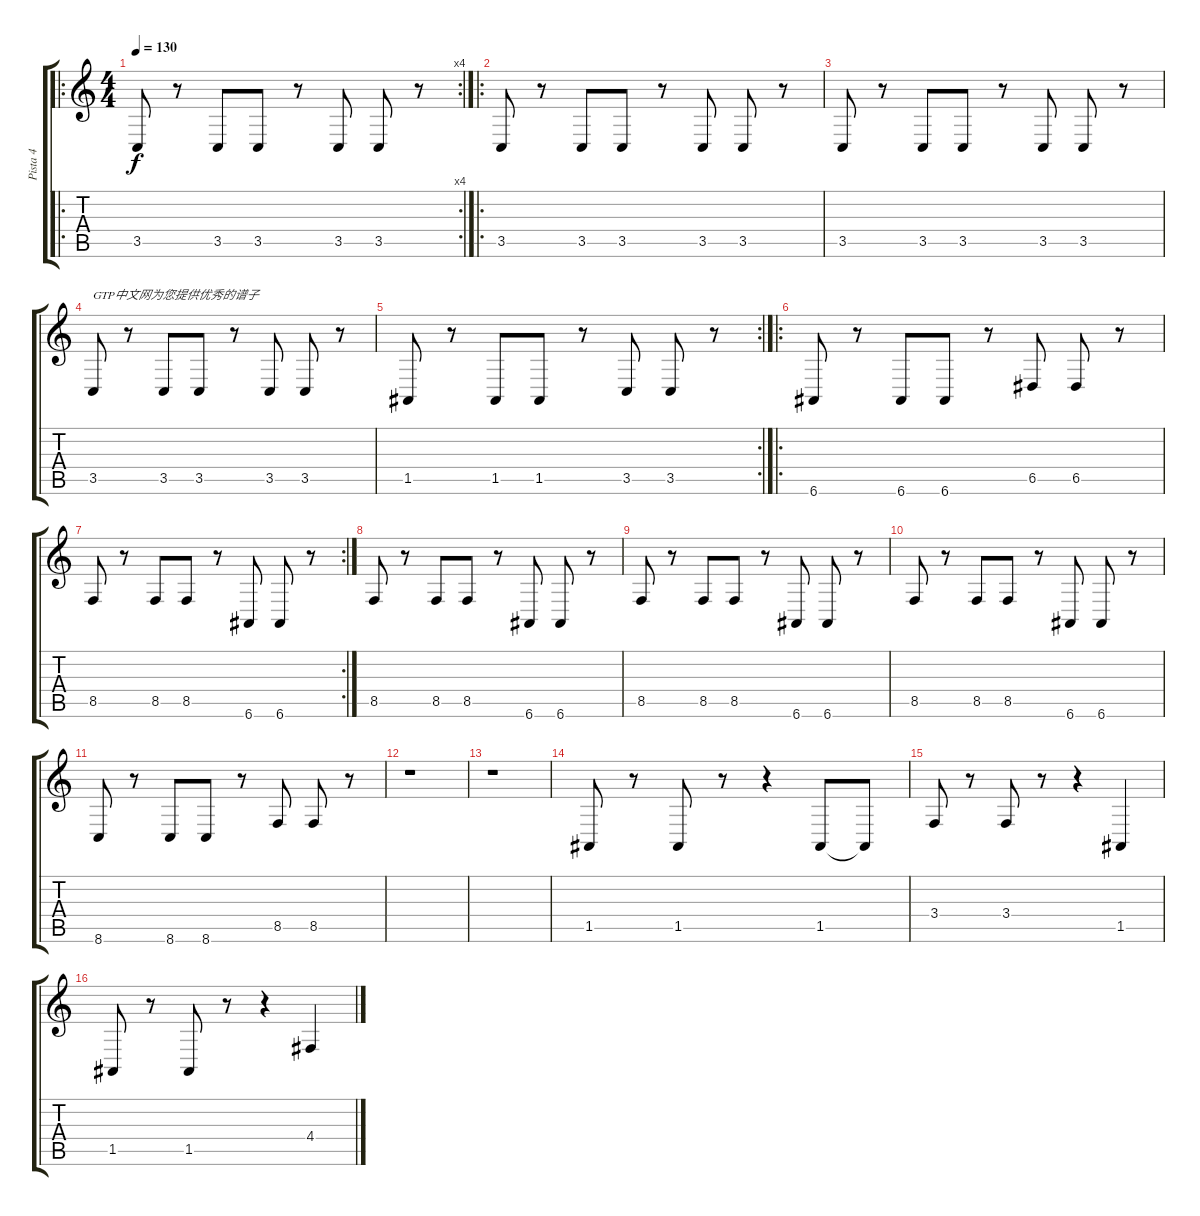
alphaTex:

\track ("Pista 4" "Pista 4") {instrument viola}
\staff {score tabs}
\tuning (E4 B3 G3 D3 A2 E2) {hide}
\ro
\rc 4
\ts (4 4)
\tempo 130
\clef g2
\ks c
3.5.8{dy f instrument viola} r.8 3.5.8 3.5.8 r.8 3.5.8 3.5.8 r.8 |
\ro
3.5.8 r.8 3.5.8 3.5.8 r.8 3.5.8 3.5.8 r.8 |
3.5.8 r.8 3.5.8 3.5.8 r.8 3.5.8 3.5.8 r.8 |
3.5.8{txt "GTP中文网为您提供优秀的谱子"} r.8 3.5.8 3.5.8 r.8 3.5.8 3.5.8 r.8 |
\rc 2
1.5.8 r.8 1.5.8 1.5.8 r.8 3.5.8 3.5.8 r.8 |
\ro
6.6.8 r.8 6.6.8 6.6.8 r.8 6.5.8 6.5.8 r.8 |
\rc 2
8.5.8 r.8 8.5.8 8.5.8 r.8 6.6.8 6.6.8 r.8 |
8.5.8 r.8 8.5.8 8.5.8 r.8 6.6.8 6.6.8 r.8 |
8.5.8 r.8 8.5.8 8.5.8 r.8 6.6.8 6.6.8 r.8 |
8.5.8 r.8 8.5.8 8.5.8 r.8 6.6.8 6.6.8 r.8 |
8.6.8 r.8 8.6.8 8.6.8 r.8 8.5.8 8.5.8 r.8 |
r.1 |
r.1 |
1.5.8 r.8 1.5.8 r.8 r.4 1.5.8 1.5{t}.8 |
3.4.8 r.8 3.4.8 r.8 r.4 1.5.4 |
1.5.8 r.8 1.5.8 r.8 r.4 4.4.4
